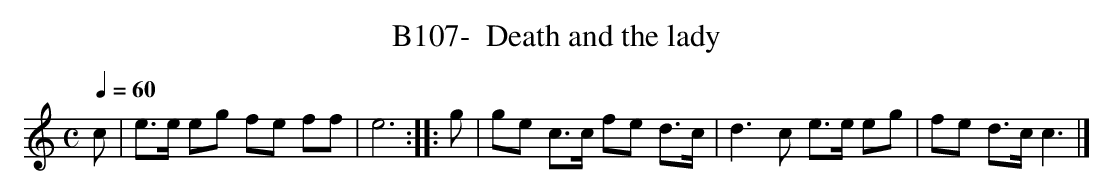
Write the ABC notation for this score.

X:1
T:B107-  Death and the lady
Q:1/4=60
L:1/4
M:C
K:C
c/2|e3/4e/4 e/2g/2 f/2e/2 f/2f/2|e3::g/2|\
g/2e/2 c3/4c/4 f/2e/2 d3/4c/4|\
d3/2c/2 e3/4e/4 e/2g/2|f/2e/2 d3/4c/4 c3/2|]
